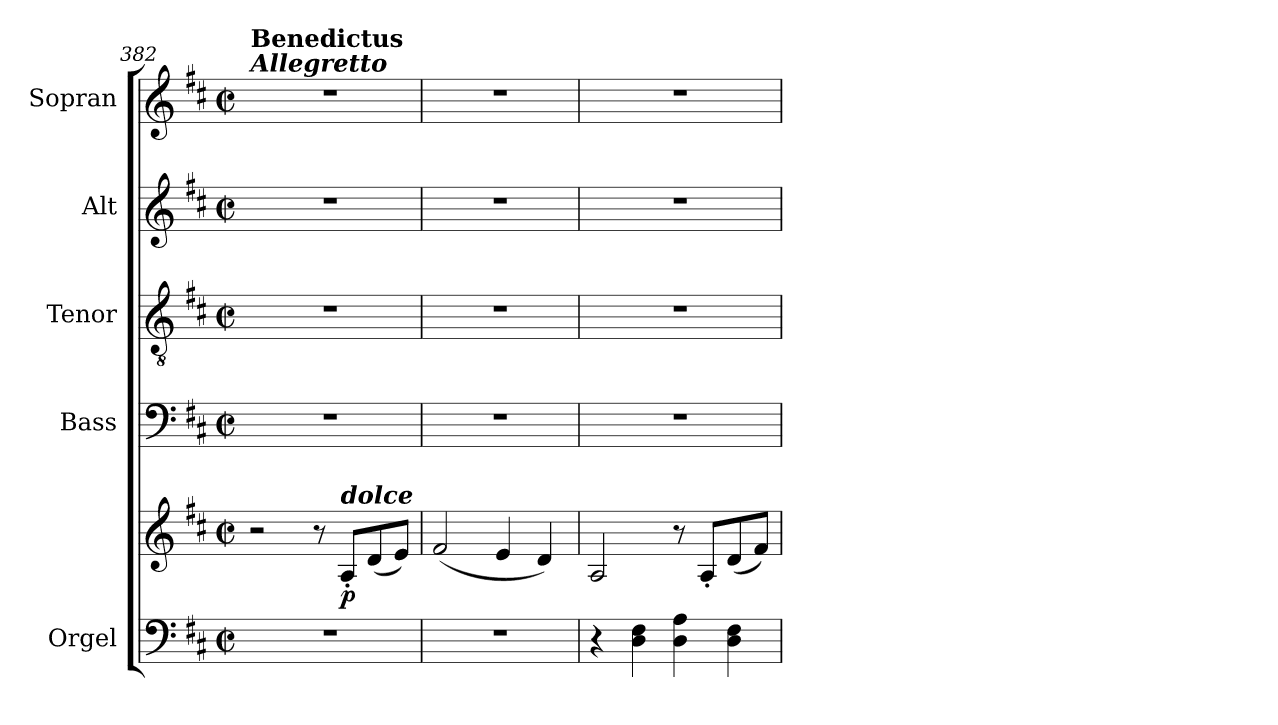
**kern	**kern	**dynam	**kern	**kern	**kern	**kern
*part5	*part5	*part5	*part4	*part3	*part2	*part1
*staff6	*staff5	*staff5/6	*staff4	*staff3	*staff2	*staff1
*I"Orgel	*	*	*I"Bass	*I"Tenor	*I"Alt	*I"Sopran
*I'Org.	*	*	*I'B.	*I'T.	*I'A.	*I'S.
!!LO:LB:g=z
*clefF4	*clefG2	*	*clefF4	*clefGv2	*clefG2	*clefG2
*k[f#c#]	*k[f#c#]	*	*k[f#c#]	*k[f#c#]	*k[f#c#]	*k[f#c#]
*D:	*D:	*	*D:	*D:	*D:	*D:
*M2/2	*M2/2	*	*M2/2	*M2/2	*M2/2	*M2/2
*met(c|)	*met(c|)	*	*met(c|)	*met(c|)	*met(c|)	*met(c|)
=382	=382	=382	=382	=382	=382	=382
!	!	!	!	!	!	!LO:TX:a:Bi:t=Allegretto
!	!	!	!	!	!	!LO:TX:a:B:t=Benedictus
1r	2r	.	1r	1r	1r	1r
.	8r	.	.	.	.	.
!	!LO:TX:a:Bi:t=dolce	!	!	!	!	!
!	!	!LO:DY:b	!	!	!	!
.	8A'</L	p	.	.	.	.
.	(<8d/	.	.	.	.	.
.	8e/J)	.	.	.	.	.
=383	=383	=383	=383	=383	=383	=383
1r	(<2f#/	.	1r	1r	1r	1r
.	4e/	.	.	.	.	.
.	4d/)	.	.	.	.	.
=384	=384	=384	=384	=384	=384	=384
4r	2A/	.	1r	1r	1r	1r
4D\ 4F#\	.	.	.	.	.	.
4D\ 4A\	8r	.	.	.	.	.
.	8A'</L	.	.	.	.	.
4D\ 4F#\	(<8d/	.	.	.	.	.
.	8f#/J)	.	.	.	.	.
=	=	=	=	=	=	=
*-	*-	*-	*-	*-	*-	*-
